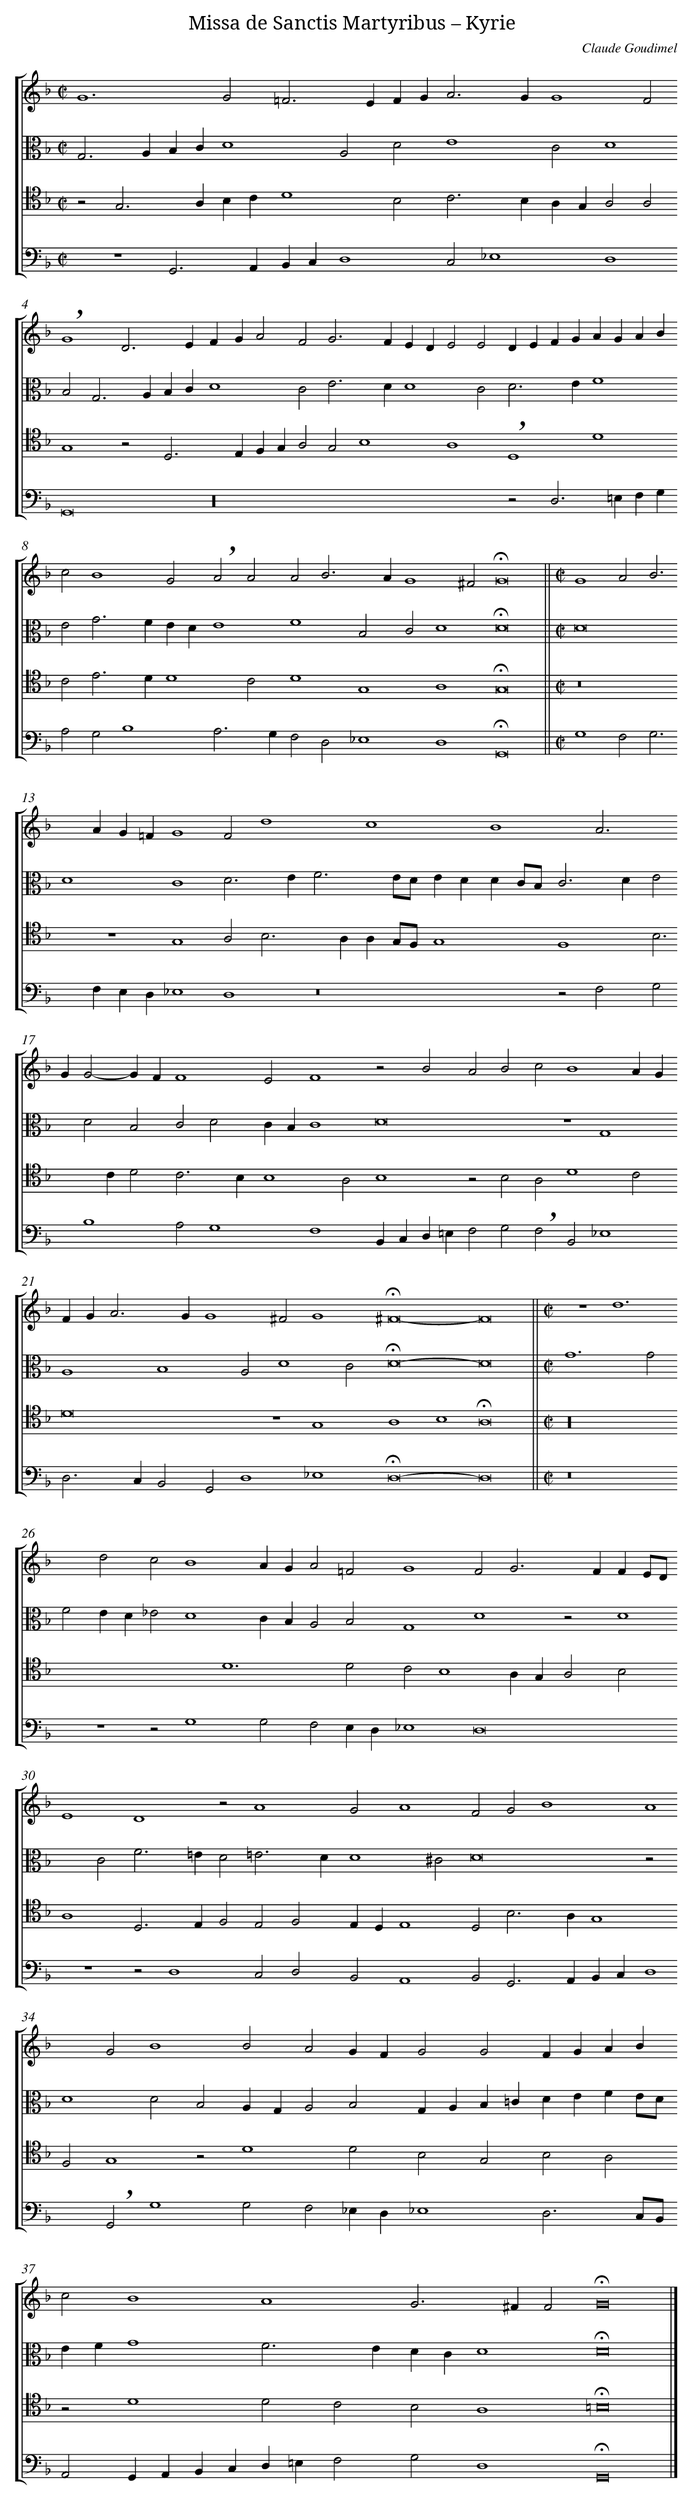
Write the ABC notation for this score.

X:1
T: Missa de Sanctis Martyribus – Kyrie
C: Claude Goudimel
L: 1/4
M: C|
%%staves [1 2 3 4]
V: 1
V: 2 clef=alto
V: 3 clef=tenor
V: 4 clef=bass
K: F
[V:1] G6G2 [|]
[V:2] G,2>A,2B,CD4 [|]
[V:3] z2G,2>A,2B,C [|]
[V:4] z4G,,3A,, [|]
[V:1] =F2>E2FGA3 [|]
[V:2] A,2D2E4 [|]
[V:3] D4B,2C3 [|]
[V:4] B,,C,D,4C,2 [|]
[V:1] GG4F2 [|]
[V:2] C2D4 [|]
[V:3] B,A,G,A,2A,2 [|]
[V:4] _E,4D,4 [|]
[V:1] !breath!G4D3E [|]
[V:2] B,2G,2>A,2B,C [|]
[V:3] G,4z2D,3 [|]
[V:4] G,,8 [|]
[V:1] FGA2F2G3 [|]
[V:2] D4C2E3 [|]
[V:3] E,F,G,A,2G,2 [|]
[V:4] z16 [|]
[V:1] FEDE2E2 [|]
[V:2] DD4C2 [|]
[V:3] B,4A,4 [|]
[V:4]  [|]
[V:1] DEFGAGAB [|]
[V:2] D2>E2F4 [|]
[V:3] !breath!D,4D4 [|]
[V:4] z2D,2>=E,2F,G, [|]
[V:1] c2B4G2 [|]
[V:2] E2G2>F2ED [|]
[V:3] C2E2>D2D4 [|]
[V:4] A,2G,2B,4 [|]
[V:1] !breath!A2A2A2B3 [|]
[V:2] E4F4 [|]
[V:3] C2D4 [|]
[V:4] A,2>G,2F,2D,2 [|]
[V:1] AG4^F2 [|]
[V:2] B,2C2D4 [|]
[V:3] G,4A,4 [|]
[V:4] _E,4D,4 [|]
[V:1] !fermata!G8 ||
[V:2] !fermata!D8 ||
[V:3] !fermata!G,8 ||
[V:4] !fermata!G,,8 ||
[V:1] [M:C|]G4A2B3 [|]
[V:2] [M:C|]D8 [|]
[V:3] [M:C|]z8 [|]
[V:4] [M:C|]G,4F,2G,3 [|]
[V:1] AG=FG4 [|]
[V:2] D4C4 [|]
[V:3] z4G,4 [|]
[V:4] F,E,D,_E,4 [|]
[V:1] F2d4c4 [|]
[V:2] D2>E2F3E/D/ [|]
[V:3] A,2B,2>A,2A,G,/F,/ [|]
[V:4] D,4z8 [|]
[V:1] B4A3 [|]
[V:2] EDDC/B,/C3D [|]
[V:3] G,4F,4 [|]
[V:4] z2F,2 [|]
[V:1] GG2-GFF4 [|]
[V:2] E2D2B,2C2 [|]
[V:3] B,2>C2D2C3 [|]
[V:4] G,2B,4A,2 [|]
[V:1] E2F4 [|]
[V:2] D2CB,C4 [|]
[V:3] B,B,4A,2 [|]
[V:4] G,4F,4 [|]
[V:1] z2B2A2B2 [|]
[V:2] D8 [|]
[V:3] B,4z2B,2 [|]
[V:4] B,,C,D,=E,F,2G,2 [|]
[V:1] c2B4AG [|]
[V:2] z4G,4 [|]
[V:3] A,2D4C2 [|]
[V:4] !breath!F,2B,,2_E,4 [|]
[V:1] FG2<A2GG4 [|]
[V:2] A,4B,4 [|]
[V:3] D8 [|]
[V:4] D,2>C,2B,,2G,,2 [|]
[V:1] ^F2G4 [|]
[V:2] A,2D4C2 [|]
[V:3] z4G,4 [|]
[V:4] D,4_E,4 [|]
[V:1] !fermata!^F8- [|]
[V:2] !fermata!D8- [|]
[V:3] A,4B,4 [|]
[V:4] !fermata!D,8- [|]
[V:1] F8 ||
[V:2] D8 ||
[V:3] !fermata!A,8 ||
[V:4] D,8 ||
[V:1] [M:C|]z4d6 [|]
[V:2] [M:C|]G6G2 [|]
[V:3] [M:C|]z16 [|]
[V:4] [M:C|]z8 [|]
[V:1] d2c2B4 [|]
[V:2] F2ED_E2D4 [|]
[V:3]  [|]
[V:4] z4z2G,4 [|]
[V:1] AGA2=F2 [|]
[V:2] CB,A,2B,2 [|]
[V:3] D6D2 [|]
[V:4] G,2F,2E,D, [|]
[V:1] G4F2G3 [|]
[V:2] G,4D4 [|]
[V:3] C2B,4A,G, [|]
[V:4] _E,4D,8 [|]
[V:1] FFE/D/E4 [|]
[V:2] z2D4C2 [|]
[V:3] A,2B,2A,4 [|]
[V:4] z4 [|]
[V:1] D4z2A4 [|]
[V:2] F2>=E2D2=E3 [|]
[V:3] D,2>E,2F,2E,2 [|]
[V:4] z2D,4C,2 [|]
[V:1] G2A4 [|]
[V:2] DD4^C2 [|]
[V:3] F,2E,D,E,4 [|]
[V:4] D,2B,,2A,,4 [|]
[V:1] F2G2B4 [|]
[V:2] D8 [|]
[V:3] D,2B,2>A,2G,4 [|]
[V:4] B,,2G,,2>A,,2B,,C, [|]
[V:1] A4G2B4 [|]
[V:2] z2D4D2 [|]
[V:3] F,2G,4 [|]
[V:4] D,4!breath!G,,2G,4 [|]
[V:1] B2A2GF [|]
[V:2] B,2A,G,A,2B,2 [|]
[V:3] z2D4D2 [|]
[V:4] G,2F,2_E,D, [|]
[V:1] G2G2FGAB [|]
[V:2] G,A,B,=CDEFE/D/ [|]
[V:3] B,2G,2B,2A,2 [|]
[V:4] _E,4D,3C,/B,,/ [|]
[V:1] c2B4A4 [|]
[V:2] EFG4F3 [|]
[V:3] z2D4D2 [|]
[V:4] A,,2G,,A,,B,,C,D,=E, [|]
[V:1] G2>^F2F2 [|]
[V:2] EDCD4 [|]
[V:3] C2B,2A,4 [|]
[V:4] F,2G,2D,4 [|]
[V:1] !fermata!G8 |]
[V:2] !fermata!D8 |]
[V:3] !fermata!=B,8 |]
[V:4] !fermata!G,,8 |]
